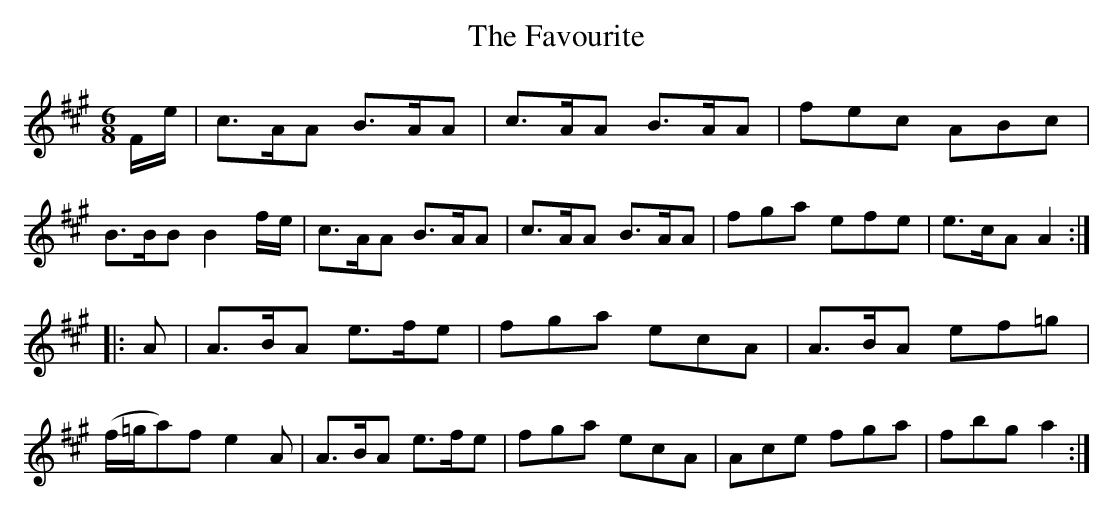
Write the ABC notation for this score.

X:1
T:Favourite, The
M:6/8
L:1/8
K:A
F/e/ | c>AA B>AA | c>AA B>AA | fec ABc | B>BB B2f/e/ | c>AA B>AA | c>AA B>AA | fga efe | e>cA A2 :|
|: A | A>BA e>fe | fga ecA | A>BA ef=g | (f/=g/a)f e2A | A>BA e>fe | fga ecA | Ace fga | fbg a2 :|
